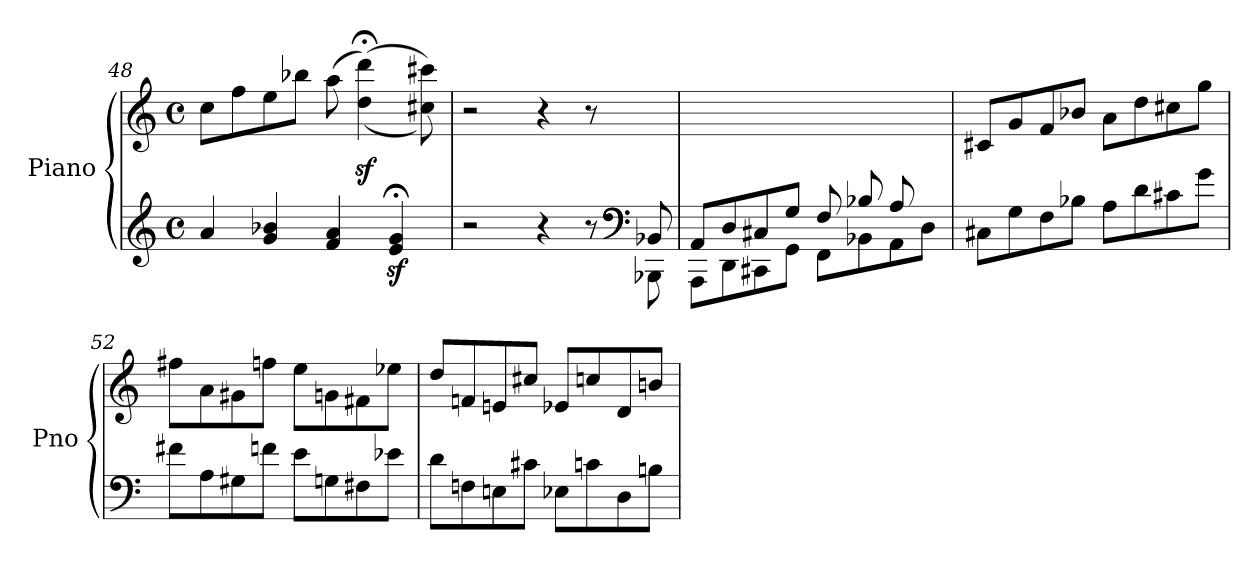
**kern	**kern	**dynam
*part1	*part1	*part1
*staff2	*staff1	*staff1/2
*I"Piano	*	*
*I'Pno	*	*
*clefG2	*clefG2	*
*k[]	*k[]	*
*M4/4	*M4/4	*
*met(c)	*met(c)	*
=48	=48	=48
4a/	8cc\L	.
.	8ff\	.
4g/ 4b-X/	8ee\	.
.	8bb-X\J	.
4f/ 4a/	(>8aa\	.
.	(>(>4dd\z<;< 4ddd\z<;<)	.
4e/z<;< 4g/z<;<	.	.
.	8cc#X\ 8ccc#X\))	.
=49	=49	=49
*^	*	*
2..ryy	2r	2r	.
.	4r	4r	.
.	8r	8r	.
*clefF4	*	*	*
8BB-X/	8BBB-X\	8ryy	.
=50	=50	=50	=50
8AA/L	8AAA\L	2..ryy	.
8D/	8DD\	.	.
8C#X/	8CC#X\	.	.
8G/J	8GG\J	.	.
8F/L	8FF\L	.	.
8B-X/	8BB-X\	.	.
8A/	8AA\	.	.
8ryy	8D\J	8d\J	.
*v	*v	*	*
!!LO:LB:g=z
=51	=51	=51
8C#X\L	8c#X/L	.
8G\	8g/	.
8F\	8f/	.
8B-X\J	8b-X/J	.
8A\L	8a\L	.
8d\	8dd\	.
8c#X\	8cc#X\	.
8g\J	8gg\J	.
!!LO:PB:g=z
=52	=52	=52
8f#X\L	8ff#X\L	.
8A\	8a\	.
8G#X\	8g#X\	.
8fn\J	8ffn\J	.
8e\L	8ee\L	.
8Gn\	8gn\	.
8F#X\	8f#X\	.
8e-X\J	8ee-X\J	.
=53	=53	=53
8d\L	8dd/L	.
8Fn\	8fn/	.
8En\	8en/	.
8c#X\J	8cc#X/J	.
!	!	!LO:DY:b
8E-X\L	8e-X/L	other-dynamics
8cn\	8ccn/	.
8D\	8d/	.
8Bn\J	8bn/J	.
=	=	=
*-	*-	*-
